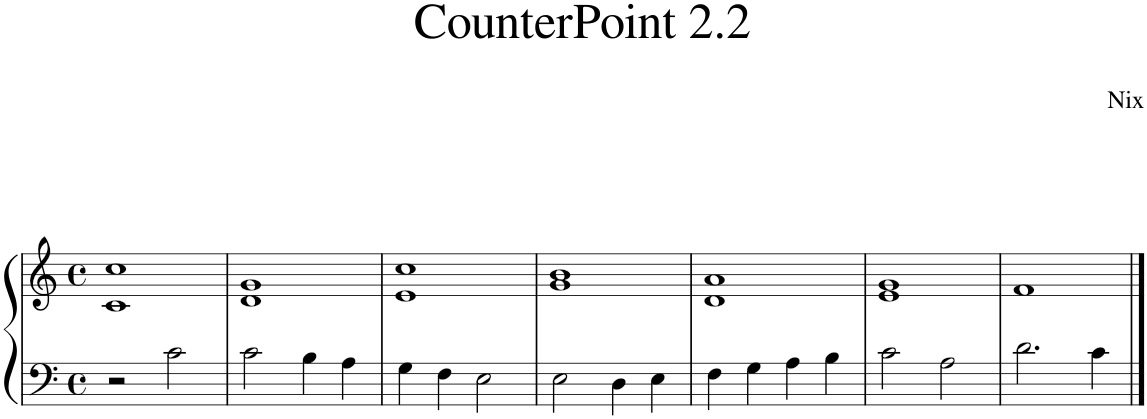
**kern	**kern
*part1	*part1
*staff2	*staff1
*I"Piano	*
*I'Pno.	*
*clefF4	*clefG2
*k[]	*k[]
*M4/4	*M4/4
*met(c)	*met(c)
=1	=1
2r	1c 1cc
2c\	.
=2	=2
2c\	1d 1g
4B\	.
4A\	.
=3	=3
4G\	1e 1cc
4F\	.
2E\	.
=4	=4
2E\	1g 1b
4D\	.
4E\	.
=5	=5
4F\	1d 1a
4G\	.
4A\	.
4B\	.
=6	=6
2c\	1e 1g
2A\	.
=7	=7
2.d\	1f
4c\	.
==	==
*-	*-
